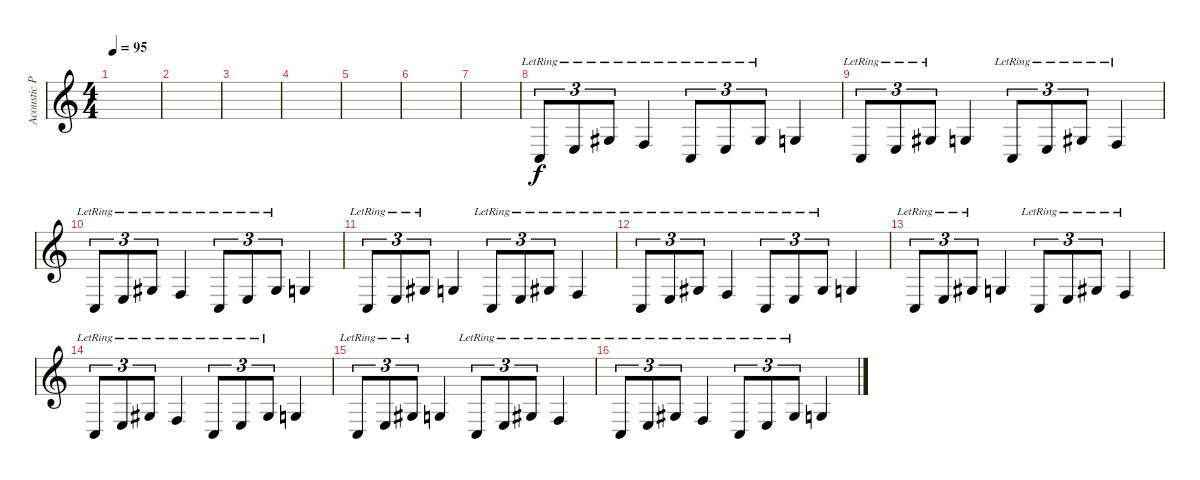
\track ("Acoustic Piano" "Acoustic P") {instrument acousticgrandpiano}
\staff {score}
\tuning (E4 B3 G3 D3 A2 E2 B1) {hide}
\ts (4 4)
\tempo 95
\clef g2
\ks c
|
|
|
|
|
|
|
3.5{lr}.8{tu (3 2)} 2.4{lr}.8{tu (3 2)} 1.3{lr}.8{tu (3 2)} 3.4{lr}.4 3.5{lr}.8{tu (3 2)} 2.4{lr}.8{tu (3 2)} 1.3{lr}.8{tu (3 2)} 0.3.4 |
3.5{lr}.8{tu (3 2)} 2.4{lr}.8{tu (3 2)} 1.3{lr}.8{tu (3 2)} 0.3.4 3.5{lr}.8{tu (3 2)} 2.4{lr}.8{tu (3 2)} 1.3{lr}.8{tu (3 2)} 3.4{lr}.4 |
3.5{lr}.8{tu (3 2)} 2.4{lr}.8{tu (3 2)} 1.3{lr}.8{tu (3 2)} 3.4{lr}.4 3.5{lr}.8{tu (3 2)} 2.4{lr}.8{tu (3 2)} 1.3{lr}.8{tu (3 2)} 0.3.4 |
3.5{lr}.8{tu (3 2)} 2.4{lr}.8{tu (3 2)} 1.3{lr}.8{tu (3 2)} 0.3.4 3.5{lr}.8{tu (3 2)} 2.4{lr}.8{tu (3 2)} 1.3{lr}.8{tu (3 2)} 3.4{lr}.4 |
3.5{lr}.8{tu (3 2)} 2.4{lr}.8{tu (3 2)} 1.3{lr}.8{tu (3 2)} 3.4{lr}.4 3.5{lr}.8{tu (3 2)} 2.4{lr}.8{tu (3 2)} 1.3{lr}.8{tu (3 2)} 0.3.4 |
3.5{lr}.8{tu (3 2)} 2.4{lr}.8{tu (3 2)} 1.3{lr}.8{tu (3 2)} 0.3.4 3.5{lr}.8{tu (3 2)} 2.4{lr}.8{tu (3 2)} 1.3{lr}.8{tu (3 2)} 3.4{lr}.4 |
3.5{lr}.8{tu (3 2)} 2.4{lr}.8{tu (3 2)} 1.3{lr}.8{tu (3 2)} 3.4{lr}.4 3.5{lr}.8{tu (3 2)} 2.4{lr}.8{tu (3 2)} 1.3{lr}.8{tu (3 2)} 0.3.4 |
3.5{lr}.8{tu (3 2)} 2.4{lr}.8{tu (3 2)} 1.3{lr}.8{tu (3 2)} 0.3.4 3.5{lr}.8{tu (3 2)} 2.4{lr}.8{tu (3 2)} 1.3{lr}.8{tu (3 2)} 3.4{lr}.4 |
3.5{lr}.8{tu (3 2)} 2.4{lr}.8{tu (3 2)} 1.3{lr}.8{tu (3 2)} 3.4{lr}.4 3.5{lr}.8{tu (3 2)} 2.4{lr}.8{tu (3 2)} 1.3{lr}.8{tu (3 2)} 0.3.4
